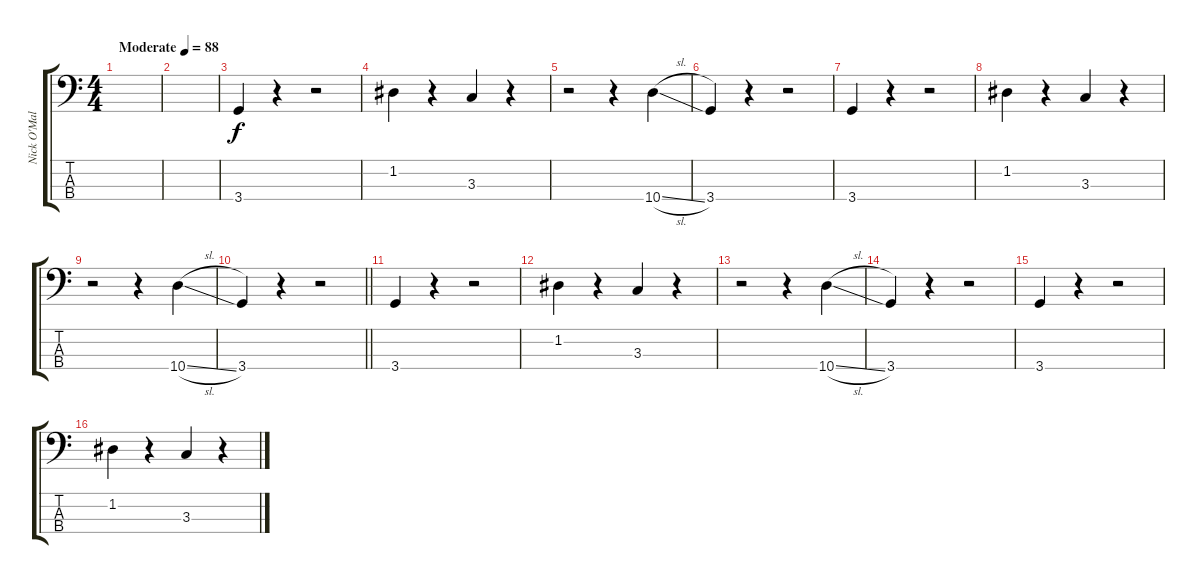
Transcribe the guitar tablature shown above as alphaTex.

\track ("Nick O'Malley" "Nick O'Mal") {instrument electricbassfinger}
\staff {score tabs}
\tuning (G2 D2 A1 E1) {hide}
\ts (4 4)
\tempo (88 "Moderate")
\clef f4
\ks c
|
|
3.4.4 r.4 r.2 |
1.2.4 r.4 3.3.4 r.4 |
r.2 r.4 10.4{sl}.4 |
3.4.4 r.4 r.2 |
3.4.4 r.4 r.2 |
1.2.4 r.4 3.3.4 r.4 |
r.2 r.4 10.4{sl}.4 |
\barLineRight lightlight
3.4.4 r.4 r.2 |
3.4.4 r.4 r.2 |
1.2.4 r.4 3.3.4 r.4 |
r.2 r.4 10.4{sl}.4 |
3.4.4 r.4 r.2 |
3.4.4 r.4 r.2 |
1.2.4 r.4 3.3.4 r.4
